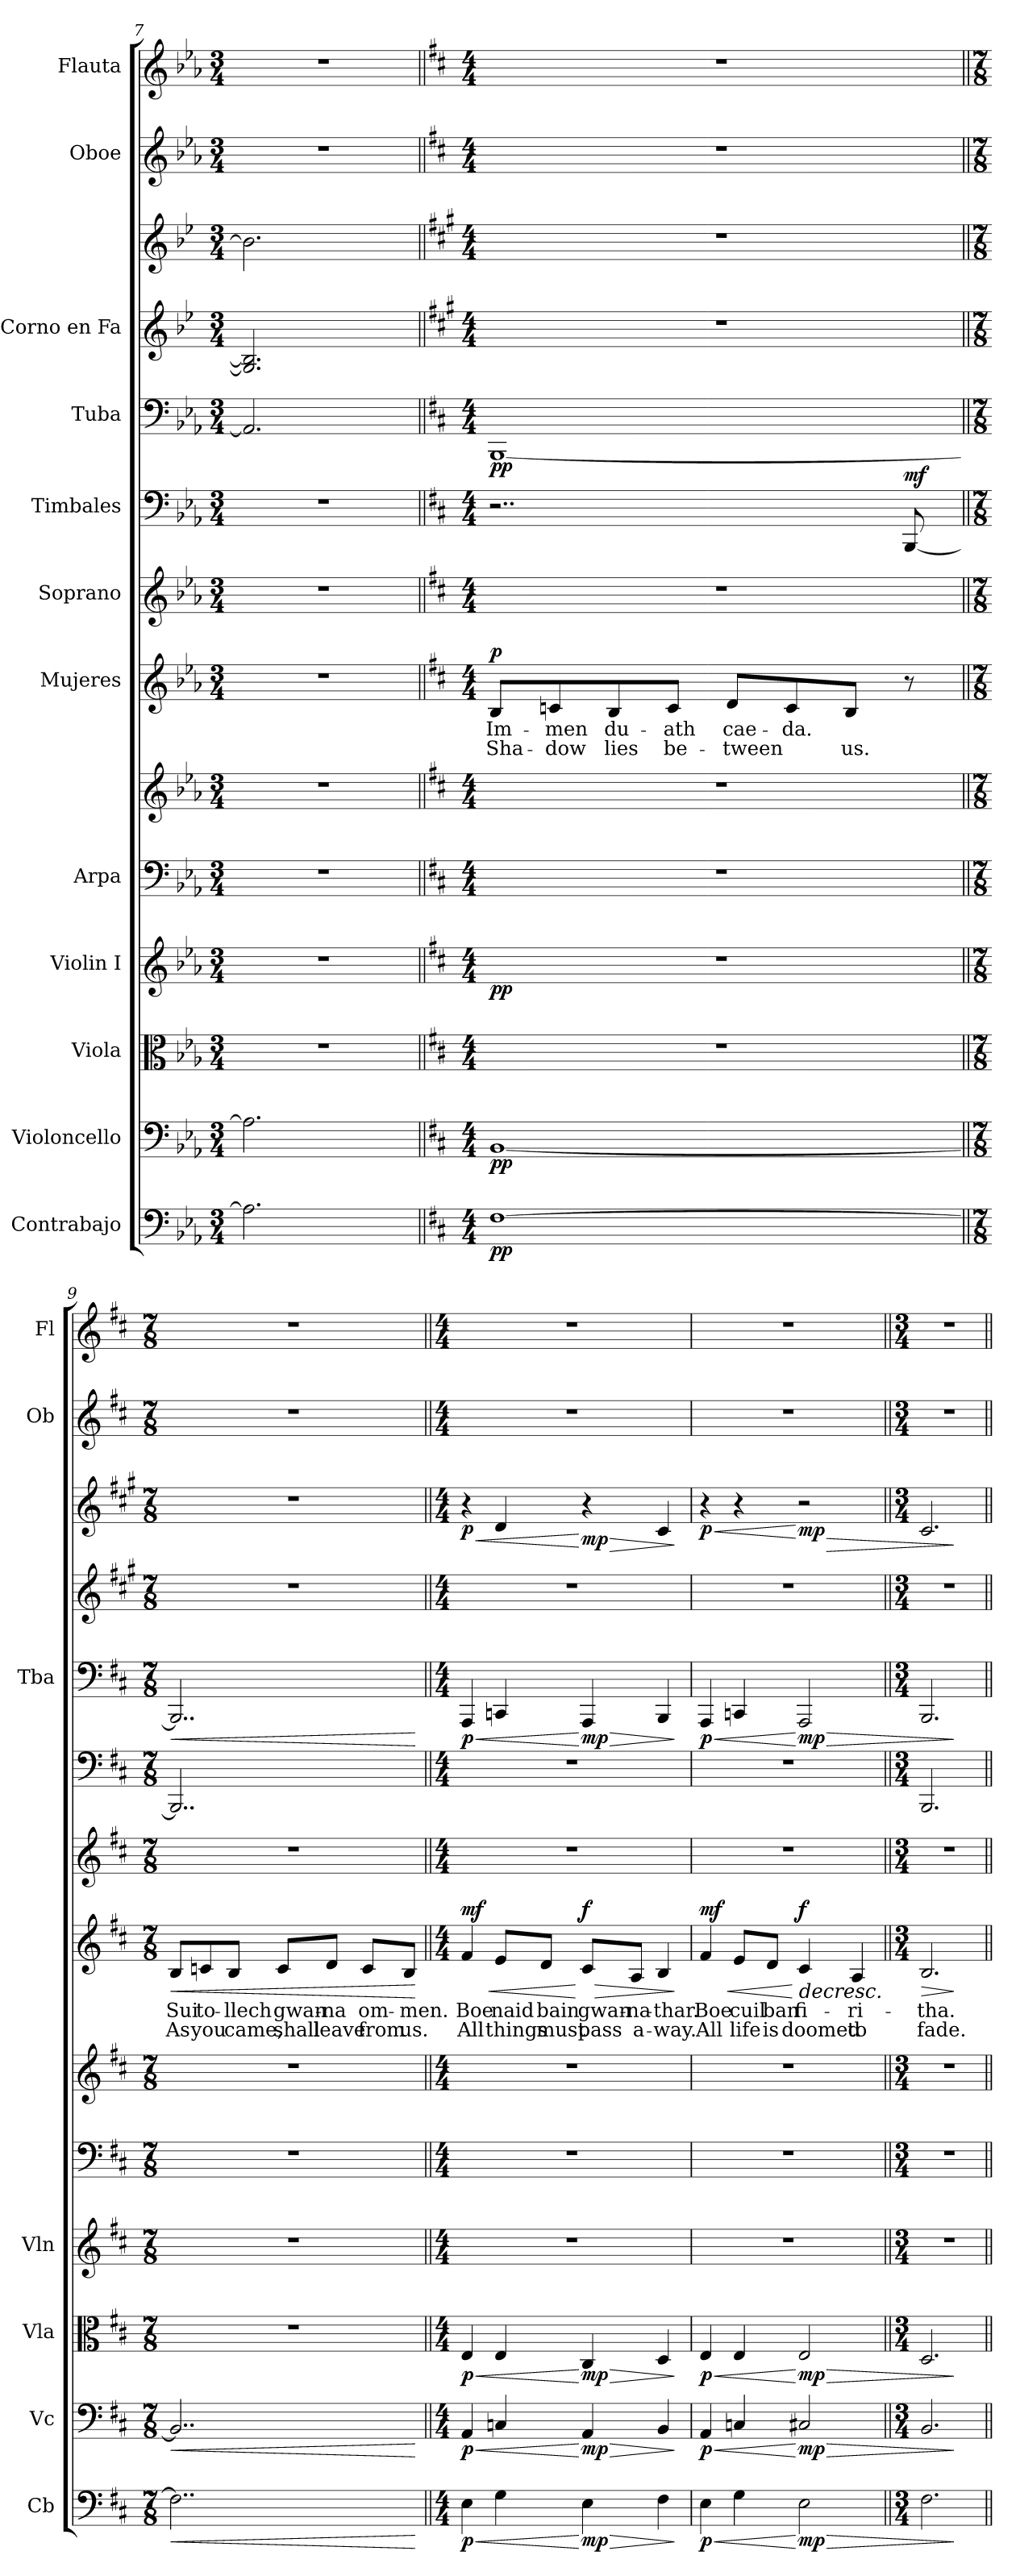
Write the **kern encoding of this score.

**kern	**dynam	**kern	**dynam	**kern	**dynam	**kern	**dynam	**kern	**kern	**kern	**text	**text	**dynam	**kern	**kern	**dynam	**kern	**dynam	**kern	**kern	**dynam	**kern	**kern
*part12	*part12	*part11	*part11	*part10	*part10	*part9	*part9	*part8	*part8	*part7	*part7	*part7	*part7	*part6	*part5	*part5	*part4	*part4	*part3	*part3	*part3	*part2	*part1
*staff14	*staff14	*staff13	*staff13	*staff12	*staff12	*staff11	*staff11	*staff10	*staff9	*staff8	*staff8	*staff8	*staff8	*staff7	*staff6	*staff6	*staff5	*staff5	*staff4	*staff3	*staff3/4	*staff2	*staff1
*I"Contrabajo	*	*I"Violoncello	*	*I"Viola	*	*I"Violin I	*	*I"Arpa	*	*I"Mujeres	*	*	*	*I"Soprano	*I"Timbales	*	*I"Tuba	*	*I"Corno en Fa	*	*	*I"Oboe	*I"Flauta
*I'Cb	*	*I'Vc	*	*I'Vla	*	*I'Vln	*	*	*	*	*	*	*	*	*	*	*I'Tba	*	*	*	*	*I'Ob	*I'Fl
*clefF4	*	*clefF4	*	*clefC3	*	*clefG2	*	*clefF4	*clefG2	*clefG2	*	*	*	*clefG2	*clefF4	*	*clefF4	*	*clefG2	*clefG2	*	*clefG2	*clefG2
*ITrd7c12	*	*	*	*	*	*	*	*	*	*	*	*	*	*	*	*	*	*	*ITrd4c7	*ITrd4c7	*	*	*
*k[b-e-a-]	*	*k[b-e-a-]	*	*k[b-e-a-]	*	*k[b-e-a-]	*	*k[b-e-a-]	*k[b-e-a-]	*k[b-e-a-]	*	*	*	*k[b-e-a-]	*k[b-e-a-]	*	*k[b-e-a-]	*	*k[b-e-a-]	*k[b-e-a-]	*	*k[b-e-a-]	*k[b-e-a-]
*M3/4	*	*M3/4	*	*M3/4	*	*M3/4	*	*M3/4	*M3/4	*M3/4	*	*	*	*M3/4	*M3/4	*	*M3/4	*	*M3/4	*M3/4	*	*M3/4	*M3/4
=7	=7	=7	=7	=7	=7	=7	=7	=7	=7	=7	=7	=7	=7	=7	=7	=7	=7	=7	=7	=7	=7	=7	=7
2.AA-\]	.	2.A-\]	.	2.r	.	2.r	.	2.r	2.r	2.r	.	.	.	2.r	2.r	.	2.AA-/]	.	2.C-/] 2.E-/]	2.e-\]	.	2.r	2.r
!!LO:PB:g=z
=8||	=8||	=8||	=8||	=8||	=8||	=8||	=8||	=8||	=8||	=8||	=8||	=8||	=8||	=8||	=8||	=8||	=8||	=8||	=8||	=8||	=8||	=8||	=8||
*k[f#c#]	*	*k[f#c#]	*	*k[f#c#]	*	*k[f#c#]	*	*k[f#c#]	*k[f#c#]	*k[f#c#]	*	*	*	*k[f#c#]	*k[f#c#]	*	*k[f#c#]	*	*k[f#c#]	*k[f#c#]	*	*k[f#c#]	*k[f#c#]
*M4/4	*	*M4/4	*	*M4/4	*	*M4/4	*	*M4/4	*M4/4	*M4/4	*	*	*	*M4/4	*M4/4	*	*M4/4	*	*M4/4	*M4/4	*	*M4/4	*M4/4
*	*	*	*	*	*	*	*	*	*	*	*	*	*	*	*	*	*	*	*	*	*	*	*MM55
!	!LO:DY:b	!	!LO:DY:b	!	!	!	!LO:DY:b	!	!	!	!LO:LY:b	!LO:LY:b	!LO:DY:a	!	!	!	!	!LO:DY:b	!	!	!	!	!
[1FF#	pp	[1BB	pp	1r	.	1r	pp	1r	1r	8B/L	Im-	Sha-	p	1r	2..r	.	[1BBB	pp	1r	1r	.	1r	1r
!	!	!	!	!	!	!	!	!	!	!	!LO:LY:b	!LO:LY:b	!	!	!	!	!	!	!	!	!	!	!
.	.	.	.	.	.	.	.	.	.	8cn/	-men	-dow	.	.	.	.	.	.	.	.	.	.	.
!	!	!	!	!	!	!	!	!	!	!	!LO:LY:b	!LO:LY:b	!	!	!	!	!	!	!	!	!	!	!
.	.	.	.	.	.	.	.	.	.	8B/	du-	lies	.	.	.	.	.	.	.	.	.	.	.
!	!	!	!	!	!	!	!	!	!	!	!LO:LY:b	!LO:LY:b	!	!	!	!	!	!	!	!	!	!	!
.	.	.	.	.	.	.	.	.	.	8c/J	-ath	be-	.	.	.	.	.	.	.	.	.	.	.
!	!	!	!	!	!	!	!	!	!	!	!LO:LY:b	!LO:LY:b	!	!	!	!	!	!	!	!	!	!	!
.	.	.	.	.	.	.	.	.	.	8d/L	cae-	-tween	.	.	.	.	.	.	.	.	.	.	.
!	!	!	!	!	!	!	!	!	!	!	!LO:LY:b	!	!	!	!	!	!	!	!	!	!	!	!
.	.	.	.	.	.	.	.	.	.	8c/	-da.	.	.	.	.	.	.	.	.	.	.	.	.
!	!	!	!	!	!	!	!	!	!	!	!	!LO:LY:b	!	!	!	!	!	!	!	!	!	!	!
.	.	.	.	.	.	.	.	.	.	8B/J	.	us.	.	.	.	.	.	.	.	.	.	.	.
!	!	!	!	!	!	!	!	!	!	!	!	!	!	!	!	!LO:DY:a	!	!	!	!	!	!	!
.	.	.	.	.	.	.	.	.	.	8r	.	.	.	.	[8BBB/	mf	.	.	.	.	.	.	.
=9||	=9||	=9||	=9||	=9||	=9||	=9||	=9||	=9||	=9||	=9||	=9||	=9||	=9||	=9||	=9||	=9||	=9||	=9||	=9||	=9||	=9||	=9||	=9||
*M7/8	*	*M7/8	*	*M7/8	*	*M7/8	*	*M7/8	*M7/8	*M7/8	*	*	*	*M7/8	*M7/8	*	*M7/8	*	*M7/8	*M7/8	*	*M7/8	*M7/8
!	!LO:HP:b	!	!LO:HP:b	!	!	!	!	!	!	!	!LO:LY:b	!LO:LY:b	!LO:HP:b	!	!	!	!	!LO:HP:b	!	!	!	!	!
2..FF#\]	<	2..BB/]	<	2..r	.	2..r	.	2..r	2..r	8B/L	Sui	As	<	2..r	2..BBB/]	.	2..BBB/]	<	2..r	2..r	.	2..r	2..r
!	!	!	!	!	!	!	!	!	!	!	!LO:LY:b	!LO:LY:b	!	!	!	!	!	!	!	!	!	!	!
.	.	.	.	.	.	.	.	.	.	8cn/	to-	you	.	.	.	.	.	.	.	.	.	.	.
!	!	!	!	!	!	!	!	!	!	!	!LO:LY:b	!LO:LY:b	!	!	!	!	!	!	!	!	!	!	!
.	.	.	.	.	.	.	.	.	.	8B/J	-llech	came,	.	.	.	.	.	.	.	.	.	.	.
!	!	!	!	!	!	!	!	!	!	!	!LO:LY:b	!LO:LY:b	!	!	!	!	!	!	!	!	!	!	!
.	.	.	.	.	.	.	.	.	.	8c/L	gwan-	shall	.	.	.	.	.	.	.	.	.	.	.
!	!	!	!	!	!	!	!	!	!	!	!LO:LY:b	!LO:LY:b	!	!	!	!	!	!	!	!	!	!	!
.	.	.	.	.	.	.	.	.	.	8d/J	-na	leave	.	.	.	.	.	.	.	.	.	.	.
!	!	!	!	!	!	!	!	!	!	!	!LO:LY:b	!LO:LY:b	!	!	!	!	!	!	!	!	!	!	!
.	.	.	.	.	.	.	.	.	.	8c/L	om-	from	.	.	.	.	.	.	.	.	.	.	.
!	!	!	!	!	!	!	!	!	!	!	!LO:LY:b	!LO:LY:b	!	!	!	!	!	!	!	!	!	!	!
.	.	.	.	.	.	.	.	.	.	8B/J	-men.	us.	.	.	.	.	.	.	.	.	.	.	.
.	[	.	[	.	.	.	.	.	.	.	.	.	[	.	.	.	.	[	.	.	.	.	.
!!LO:PB:g=z
=10||	=10||	=10||	=10||	=10||	=10||	=10||	=10||	=10||	=10||	=10||	=10||	=10||	=10||	=10||	=10||	=10||	=10||	=10||	=10||	=10||	=10||	=10||	=10||
*M4/4	*	*M4/4	*	*M4/4	*	*M4/4	*	*M4/4	*M4/4	*M4/4	*	*	*	*M4/4	*M4/4	*	*M4/4	*	*M4/4	*M4/4	*	*M4/4	*M4/4
!	!LO:HP:b	!	!LO:HP:b	!	!LO:HP:b	!	!	!	!	!	!LO:LY:b	!LO:LY:b	!LO:HP:b	!	!	!	!	!LO:HP:b	!	!	!LO:HP:b	!	!
!	!LO:DY:n=1:b	!	!LO:DY:n=1:b	!	!LO:DY:n=1:b	!	!	!	!	!	!	!	!LO:DY:n=1:a	!	!	!	!	!LO:DY:n=1:b	!	!	!LO:DY:n=1:b	!	!
4EE\	< p	4AA/	< p	4E/	< p	1r	.	1r	1r	4f#/	Boe	All	< mf	1r	1r	.	4AAA/	< p	1r	4r	< p	1r	1r
!	!	!	!	!	!	!	!	!	!	!	!LO:LY:b	!LO:LY:b	!	!	!	!	!	!	!	!	!	!	!
4GG\	.	4Cn/	.	4E/	.	.	.	.	.	8e/L	naid	things	.	.	.	.	4CCn/	.	.	4G/	.	.	.
!	!	!	!	!	!	!	!	!	!	!	!LO:LY:b	!LO:LY:b	!	!	!	!	!	!	!	!	!	!	!
.	.	.	.	.	.	.	.	.	.	8d/J	bain	must	.	.	.	.	.	.	.	.	.	.	.
!	!LO:HP:n=1:b	!	!LO:HP:n=1:b	!	!LO:HP:n=1:b	!	!	!	!	!	!LO:LY:b	!LO:LY:b	!LO:HP:n=1:b	!	!	!	!	!LO:HP:n=1:b	!	!	!LO:HP:n=1:b	!	!
!	!LO:DY:n=2:b	!	!LO:DY:n=2:b	!	!LO:DY:n=2:b	!	!	!	!	!	!	!	!LO:DY:n=2:b	!	!	!	!	!LO:DY:n=2:b	!	!	!LO:DY:n=2:b	!	!
4EE\	[ > mp	4AA/	[ > mp	4C#/	[ > mp	.	.	.	.	8c#/L	gwan-	pass	[ > f	.	.	.	4AAA/	[ > mp	.	4r	[ > mp	.	.
!	!	!	!	!	!	!	!	!	!	!	!LO:LY:b	!LO:LY:b	!	!	!	!	!	!	!	!	!	!	!
.	.	.	.	.	.	.	.	.	.	8A/J	-na-	a-	.	.	.	.	.	.	.	.	.	.	.
!	!	!	!	!	!	!	!	!	!	!	!LO:LY:b	!LO:LY:b	!	!	!	!	!	!	!	!	!	!	!
4FF#\	.	4BB/	.	4D/	.	.	.	.	.	4B/	-thar.	-way.	.	.	.	.	4BBB/	.	.	4F#/	.	.	.
.	]	.	]	.	]	.	.	.	.	.	.	.	]	.	.	.	.	]	.	.	]	.	.
=11	=11	=11	=11	=11	=11	=11	=11	=11	=11	=11	=11	=11	=11	=11	=11	=11	=11	=11	=11	=11	=11	=11	=11
!	!LO:HP:b	!	!LO:HP:b	!	!LO:HP:b	!	!	!	!	!	!LO:LY:b	!LO:LY:b	!LO:HP:b	!	!	!	!	!LO:HP:b	!	!	!LO:HP:b	!	!
!	!LO:DY:n=1:b	!	!LO:DY:n=1:b	!	!LO:DY:n=1:b	!	!	!	!	!	!	!	!LO:DY:n=1:b	!	!	!	!	!LO:DY:n=1:b	!	!	!LO:DY:n=1:b	!	!
4EE\	< p	4AA/	< p	4E/	< p	1r	.	1r	1r	4f#/	Boe	All	< mf	1r	1r	.	4AAA/	< p	1r	4r	< p	1r	1r
!	!	!	!	!	!	!	!	!	!	!	!LO:LY:b	!LO:LY:b	!	!	!	!	!	!	!	!	!	!	!
4GG\	.	4Cn/	.	4E/	.	.	.	.	.	8e/L	cuil	life	.	.	.	.	4CCn/	.	.	4r	.	.	.
!	!	!	!	!	!	!	!	!	!	!	!LO:LY:b	!LO:LY:b	!	!	!	!	!	!	!	!	!	!	!
.	.	.	.	.	.	.	.	.	.	8d/J	ban	is	.	.	.	.	.	.	.	.	.	.	.
!	!LO:HP:n=1:b	!	!LO:HP:n=1:b	!	!LO:HP:n=1:b	!	!	!	!	!	!LO:LY:b	!LO:LY:b	!LO:HP:n=1:b	!	!	!	!	!LO:HP:n=1:b	!	!	!LO:HP:n=1:b	!	!
!	!LO:DY:n=2:b	!	!LO:DY:n=2:b	!	!LO:DY:n=2:b	!	!	!	!	!	!	!	!LO:DY:n=2:b	!	!	!	!	!LO:DY:n=2:b	!	!	!LO:DY:n=2:b	!	!
2EE\	[ > mp	2C#X/	[ > mp	2E/	[ > mp	.	.	.	.	4c#/	fi-	doomed	[ > f	.	.	.	2AAA/	[ > mp	.	2r	[ > mp	.	.
!	!	!	!	!	!	!	!	!	!	!	!LO:LY:b	!LO:LY:b	!	!	!	!	!	!	!	!	!	!	!
.	.	.	.	.	.	.	.	.	.	4A/	-ri-	to	.	.	.	.	.	.	.	.	.	.	.
=12||	=12||	=12||	=12||	=12||	=12||	=12||	=12||	=12||	=12||	=12||	=12||	=12||	=12||	=12||	=12||	=12||	=12||	=12||	=12||	=12||	=12||	=12||	=12||
*M3/4	*	*M3/4	*	*M3/4	*	*M3/4	*	*M3/4	*M3/4	*M3/4	*	*	*	*M3/4	*M3/4	*	*M3/4	*	*M3/4	*M3/4	*	*M3/4	*M3/4
!	!	!	!	!	!	!	!	!	!	!	!LO:LY:b	!LO:LY:b	!LO:HP:b	!	!	!	!	!	!	!	!	!	!
2.FF#\	.	2.BB/	.	2.D/	.	2.r	.	2.r	2.r	2.B/	-tha.	fade.	>	2.r	2.BBB/	.	2.BBB/	.	2.r	2.F#/	.	2.r	2.r
.	]	.	]	.	]	.	.	.	.	.	.	.	] ]	.	.	.	.	]	.	.	]	.	.
=||	=||	=||	=||	=||	=||	=||	=||	=||	=||	=||	=||	=||	=||	=||	=||	=||	=||	=||	=||	=||	=||	=||	=||
*-	*-	*-	*-	*-	*-	*-	*-	*-	*-	*-	*-	*-	*-	*-	*-	*-	*-	*-	*-	*-	*-	*-	*-
